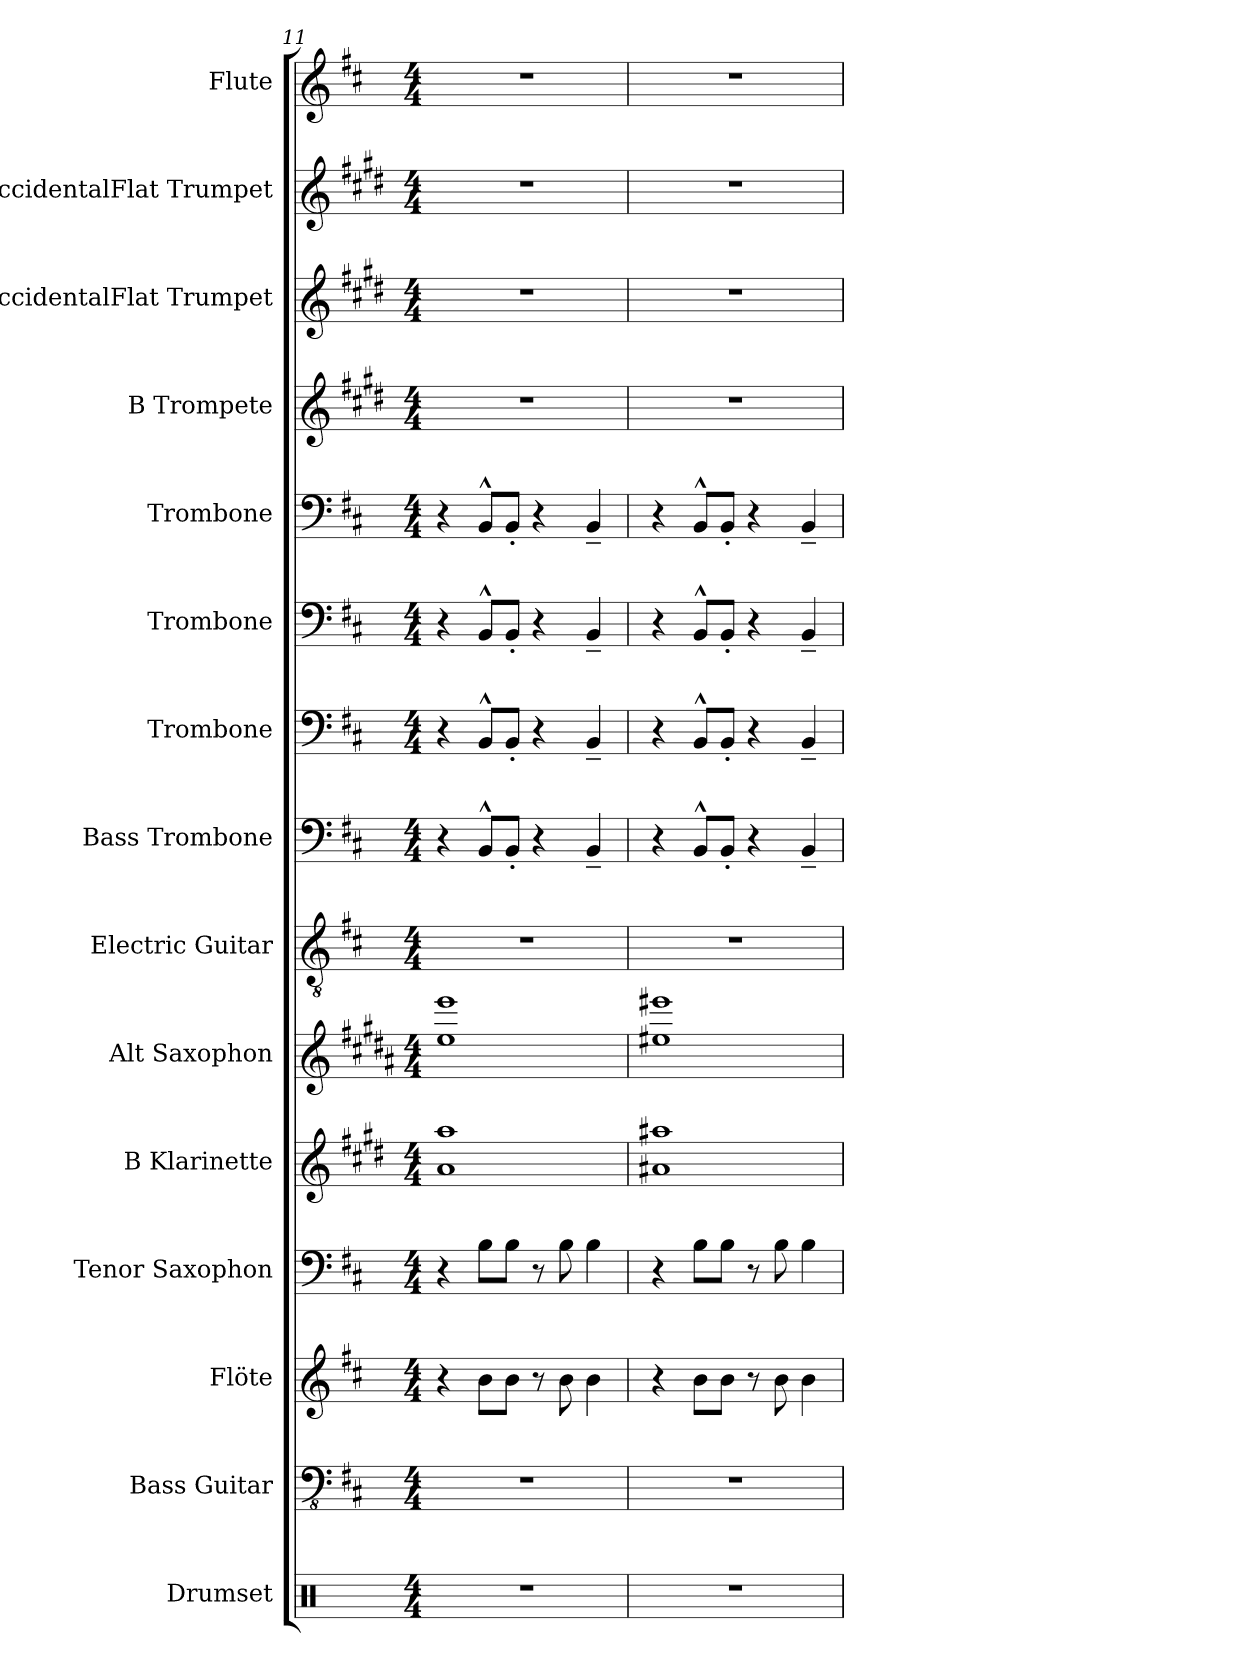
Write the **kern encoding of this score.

**kern	**kern	**kern	**kern	**kern	**kern	**kern	**kern	**kern	**kern	**kern	**kern	**kern	**kern	**kern
*part15	*part14	*part13	*part12	*part11	*part10	*part9	*part8	*part7	*part6	*part5	*part4	*part3	*part2	*part1
*staff15	*staff14	*staff13	*staff12	*staff11	*staff10	*staff9	*staff8	*staff7	*staff6	*staff5	*staff4	*staff3	*staff2	*staff1
*I"Drumset	*I"Bass Guitar	*I"Flöte	*I"Tenor Saxophon	*I"B Klarinette	*I"Alt Saxophon	*I"Electric Guitar	*I"Bass Trombone	*I"Trombone	*I"Trombone	*I"Trombone	*I"B Trompete	*I"BaccidentalFlat Trumpet	*I"BaccidentalFlat Trumpet	*I"Flute
*I'Drs.	*I'B. Guit.	*I'Fl.	*I'T. Sax.	*I'B Kl.	*I'A. Sax.	*I'El. Guit.	*I'B. Trb.	*I'Trb.	*I'Trb.	*I'Trb.	*I'B Tpt.	*I'BaccidentalFlat Tpt.	*I'BaccidentalFlat Tpt.	*I'Fl.
*clefX	*clefFv4	*clefG2	*clefF4	*clefG2	*clefG2	*clefGv2	*clefF4	*clefF4	*clefF4	*clefF4	*clefG2	*clefG2	*clefG2	*clefG2
*	*	*	*ITrd8c14	*ITrd1c2	*ITrd5c9	*	*	*	*	*	*ITrd1c2	*ITrd1c2	*ITrd1c2	*
*k[]	*k[f#c#]	*k[f#c#]	*k[f#c#]	*k[f#c#]	*k[f#c#]	*k[f#c#]	*k[f#c#]	*k[f#c#]	*k[f#c#]	*k[f#c#]	*k[f#c#]	*k[f#c#]	*k[f#c#]	*k[f#c#]
*M4/4	*M4/4	*M4/4	*M4/4	*M4/4	*M4/4	*M4/4	*M4/4	*M4/4	*M4/4	*M4/4	*M4/4	*M4/4	*M4/4	*M4/4
=11	=11	=11	=11	=11	=11	=11	=11	=11	=11	=11	=11	=11	=11	=11
1r	1r	4r	4r	1g 1gg	1g 1gg	1r	4r	4r	4r	4r	1r	1r	1r	1r
.	.	8b\L	8BB\L	.	.	.	8BB^^/L	8BB^^/L	8BB^^/L	8BB^^/L	.	.	.	.
.	.	8b\J	8BB\J	.	.	.	8BB'/J	8BB'/J	8BB'/J	8BB'/J	.	.	.	.
.	.	8r	8r	.	.	.	4r	4r	4r	4r	.	.	.	.
.	.	8b\	8BB\	.	.	.	.	.	.	.	.	.	.	.
.	.	4b\	4BB\	.	.	.	4BB~/	4BB~/	4BB~/	4BB~/	.	.	.	.
=12	=12	=12	=12	=12	=12	=12	=12	=12	=12	=12	=12	=12	=12	=12
1r	1r	4r	4r	1g#X 1gg#X	1g#X 1gg#X	1r	4r	4r	4r	4r	1r	1r	1r	1r
.	.	8b\L	8BB\L	.	.	.	8BB^^/L	8BB^^/L	8BB^^/L	8BB^^/L	.	.	.	.
.	.	8b\J	8BB\J	.	.	.	8BB'/J	8BB'/J	8BB'/J	8BB'/J	.	.	.	.
.	.	8r	8r	.	.	.	4r	4r	4r	4r	.	.	.	.
.	.	8b\	8BB\	.	.	.	.	.	.	.	.	.	.	.
.	.	4b\	4BB\	.	.	.	4BB~/	4BB~/	4BB~/	4BB~/	.	.	.	.
=	=	=	=	=	=	=	=	=	=	=	=	=	=	=
*-	*-	*-	*-	*-	*-	*-	*-	*-	*-	*-	*-	*-	*-	*-
